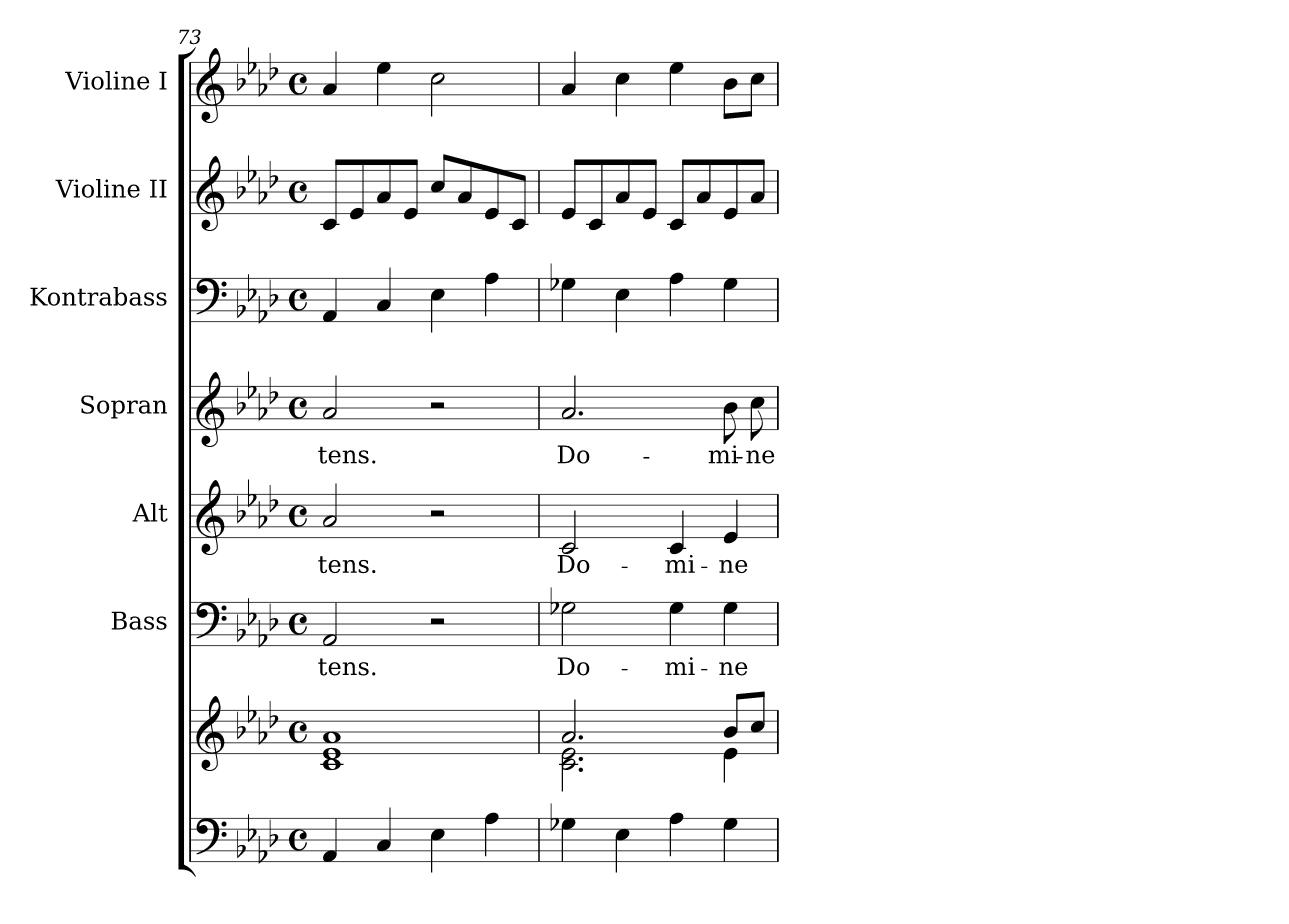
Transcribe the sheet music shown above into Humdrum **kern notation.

**kern	**kern	**kern	**text	**kern	**text	**kern	**text	**kern	**kern	**kern
*part7	*part7	*part6	*part6	*part5	*part5	*part4	*part4	*part3	*part2	*part1
*staff8	*staff7	*staff6	*staff6	*staff5	*staff5	*staff4	*staff4	*staff3	*staff2	*staff1
*	*	*I"Bass	*	*I"Alt	*	*I"Sopran	*	*I"Kontrabass	*I"Violine II	*I"Violine I
*	*	*I'B.	*	*I'A.	*	*I'S.	*	*I'Kb.	*I'Vl. II	*I'Vl. I
*clefF4	*clefG2	*clefF4	*	*clefG2	*	*clefG2	*	*clefF4	*clefG2	*clefG2
*	*	*	*	*	*	*	*	*ITrd7c12	*	*
*k[b-e-a-d-]	*k[b-e-a-d-]	*k[b-e-a-d-]	*	*k[b-e-a-d-]	*	*k[b-e-a-d-]	*	*k[b-e-a-d-]	*k[b-e-a-d-]	*k[b-e-a-d-]
*A-:	*A-:	*A-:	*	*A-:	*	*A-:	*	*A-:	*A-:	*A-:
*M4/4	*M4/4	*M4/4	*	*M4/4	*	*M4/4	*	*M4/4	*M4/4	*M4/4
*met(c)	*met(c)	*met(c)	*	*met(c)	*	*met(c)	*	*met(c)	*met(c)	*met(c)
=73	=73	=73	=73	=73	=73	=73	=73	=73	=73	=73
!	!	!	!LO:LY:b	!	!LO:LY:b	!	!LO:LY:b	!	!	!
4AA-/	1c 1e- 1a-	2AA-/	-tens.	2a-/	-tens.	2a-/	-tens.	4AAA-/	8c/L	4a-/
.	.	.	.	.	.	.	.	.	8e-/	.
4C/	.	.	.	.	.	.	.	4CC/	8a-/	4ee-\
.	.	.	.	.	.	.	.	.	8e-/J	.
4E-\	.	2r	.	2r	.	2r	.	4EE-\	8cc/L	2cc\
.	.	.	.	.	.	.	.	.	8a-/	.
4A-\	.	.	.	.	.	.	.	4AA-\	8e-/	.
.	.	.	.	.	.	.	.	.	8c/J	.
=74	=74	=74	=74	=74	=74	=74	=74	=74	=74	=74
*	*^	*	*	*	*	*	*	*	*	*
!	!	!	!	!LO:LY:b	!	!LO:LY:b	!	!LO:LY:b	!	!	!
4G-X\	2.a-/	2.c\ 2.e-\	2G-X\	Do-	2c/	Do-	2.a-/	Do-	4GG-X\	8e-/L	4a-/
.	.	.	.	.	.	.	.	.	.	8c/	.
4E-\	.	.	.	.	.	.	.	.	4EE-\	8a-/	4cc\
.	.	.	.	.	.	.	.	.	.	8e-/J	.
!	!	!	!	!LO:LY:b	!	!LO:LY:b	!	!	!	!	!
4A-\	.	.	4G-\	-mi-	4c/	-mi-	.	.	4AA-\	8c/L	4ee-\
.	.	.	.	.	.	.	.	.	.	8a-/	.
!	!	!	!	!LO:LY:b	!	!LO:LY:b	!	!LO:LY:b	!	!	!
4G-\	8b-/L	4e-\	4G-\	-ne	4e-/	-ne	8b-\	-mi-	4GG-\	8e-/	8b-\L
!	!	!	!	!	!	!	!	!LO:LY:b	!	!	!
.	8cc/J	.	.	.	.	.	8cc\	-ne	.	8a-/J	8cc\J
*	*v	*v	*	*	*	*	*	*	*	*	*
=	=	=	=	=	=	=	=	=	=	=
*-	*-	*-	*-	*-	*-	*-	*-	*-	*-	*-
